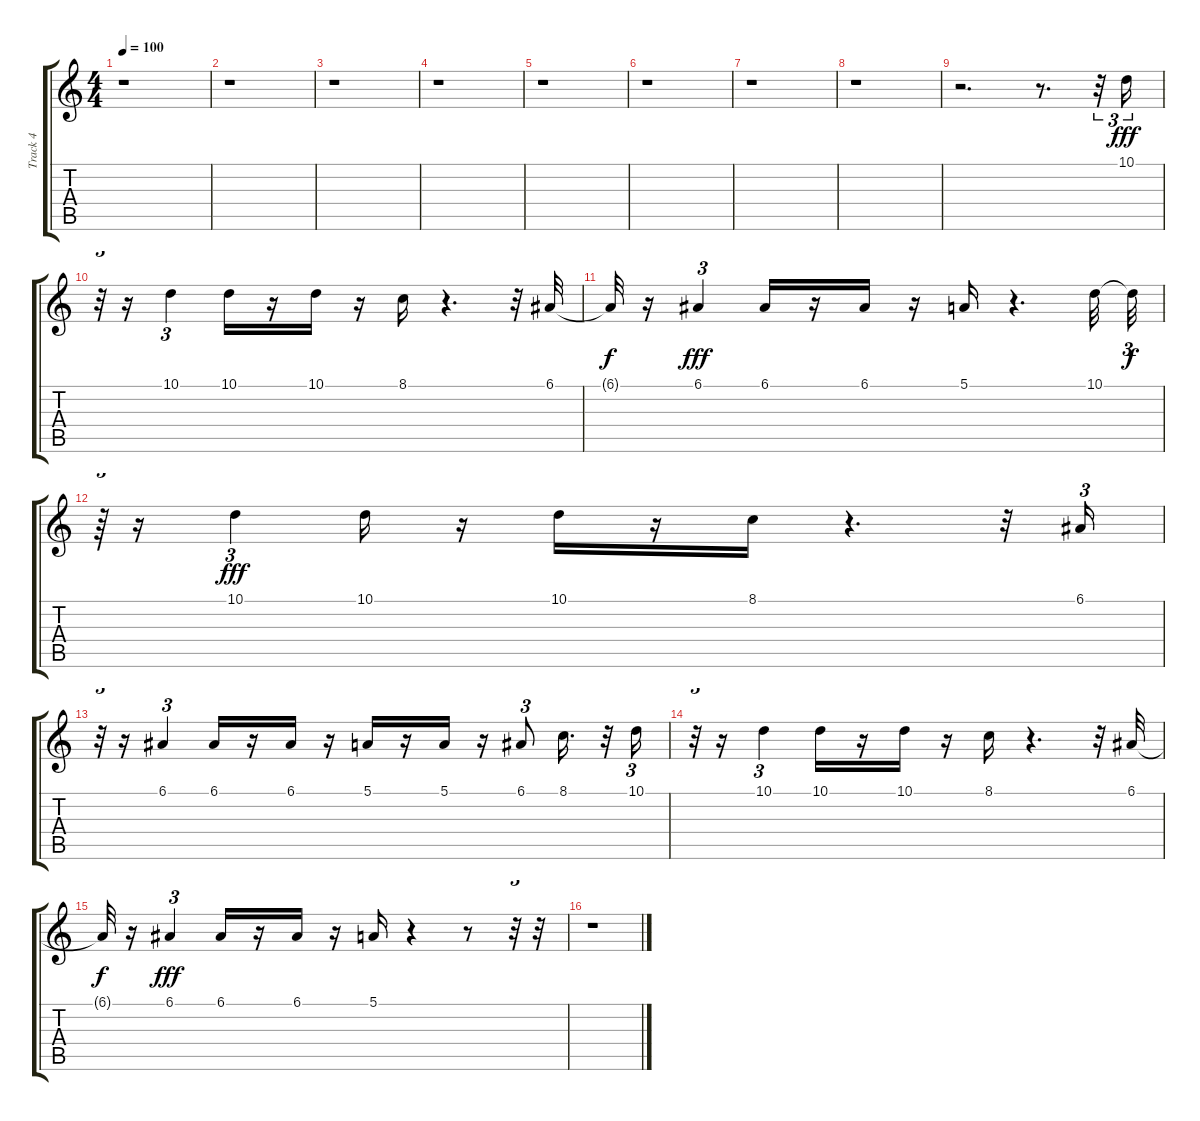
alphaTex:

\track ("Track 4" "Track 4") {instrument lead2sawtooth}
\staff {score tabs}
\tuning (E4 B3 G3 D3 A2 E2) {hide}
\ts (4 4)
\tempo 100
\clef g2
\ks c
r.1{dy fff} |
r.1 |
r.1 |
r.1 |
r.1 |
r.1 |
r.1 |
r.1 |
r.2{d} r.8{d} r.32{tu (3 2)} 10.1.16{tu (3 2)} |
r.32{tu (3 2)} r.16 10.1.4{tu (3 2)} 10.1.16 r.16 10.1.16 r.16 8.1.16 r.4{d} r.32 6.1.32 |
6.1{t}.32{dy f} r.16 6.1.4{tu (3 2) dy fff} 6.1.16 r.16 6.1.16 r.16 5.1.16 r.4{d} 10.1.32 10.1{t}.32{tu (3 2) dy f} |
r.64{tu (3 2)} r.16 10.1.4{tu (3 2) dy fff} 10.1.16 r.16 10.1.16 r.16 8.1.16 r.4{d} r.32 6.1.16{tu (3 2)} |
r.32{tu (3 2)} r.16 6.1.4{tu (3 2)} 6.1.16 r.16 6.1.16 r.16 5.1.16 r.16 5.1.16 r.16 6.1.8{tu (3 2)} 8.1.16{d} r.32 10.1.16{tu (3 2)} |
r.32{tu (3 2)} r.16 10.1.4{tu (3 2)} 10.1.16 r.16 10.1.16 r.16 8.1.16 r.4{d} r.32 6.1.32 |
6.1{t}.32{dy f} r.16 6.1.4{tu (3 2) dy fff} 6.1.16 r.16 6.1.16 r.16 5.1.16 r.4 r.8 r.32{tu (3 2)} r.32 |
r.1
